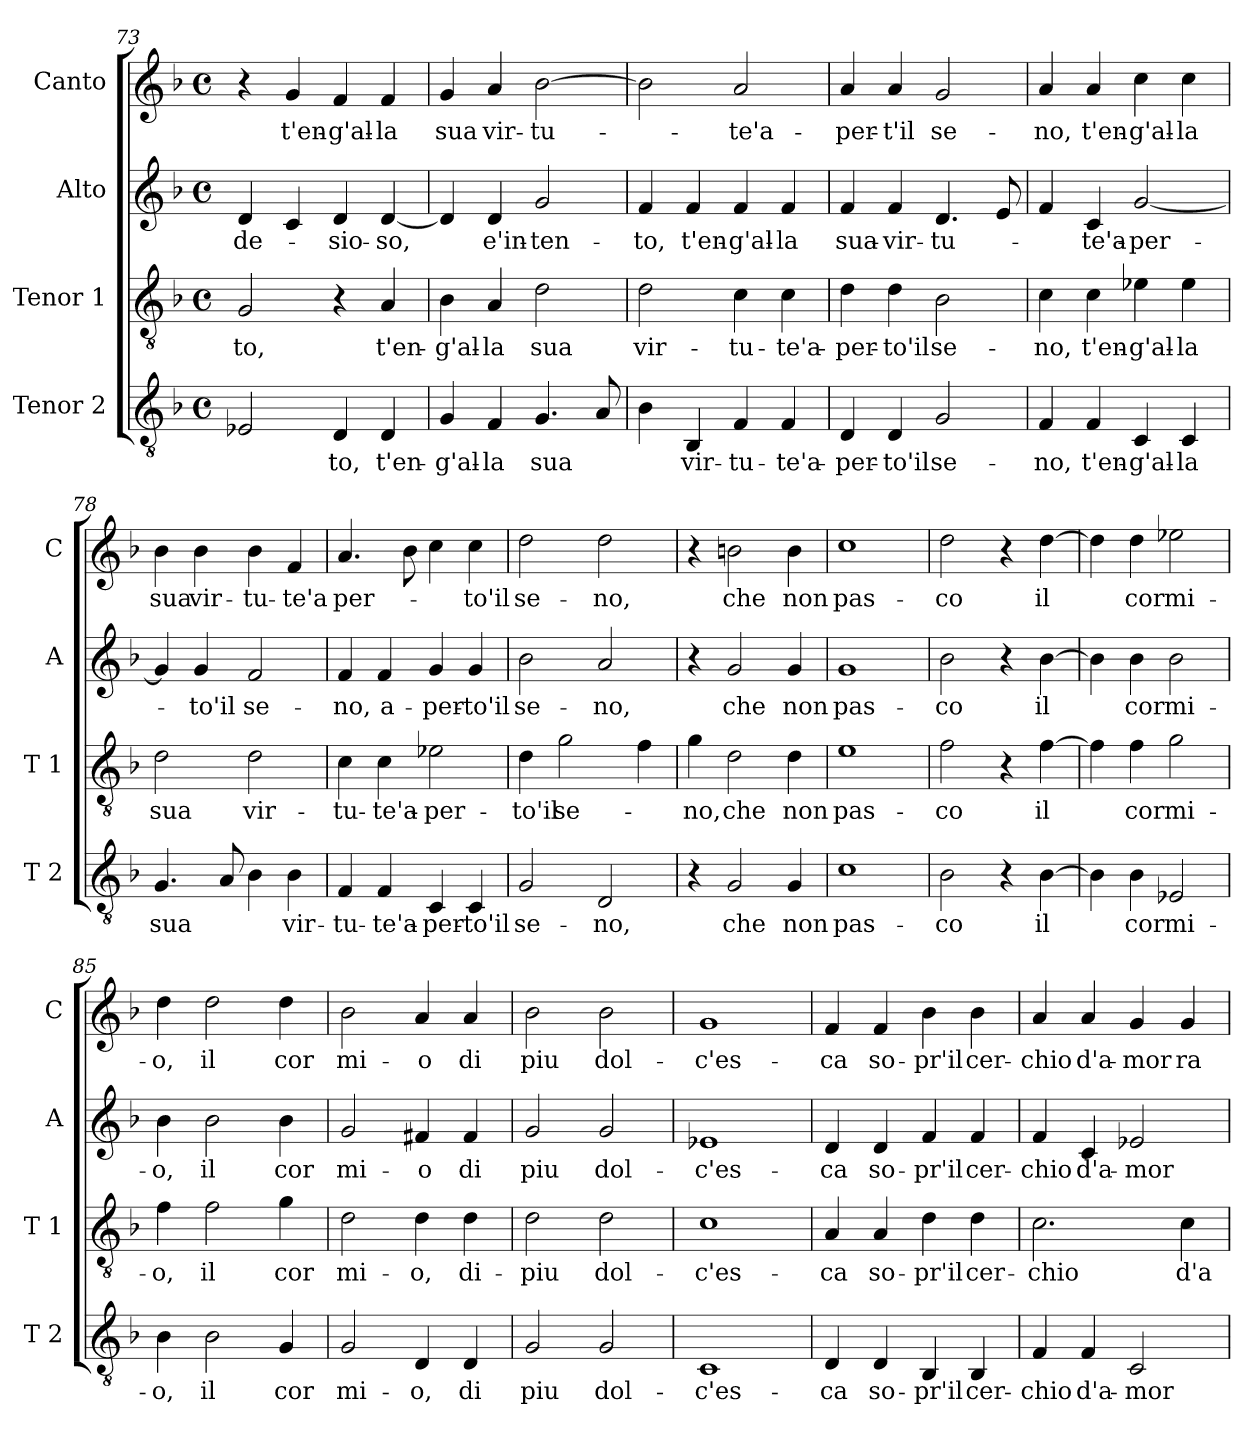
**kern	**text	**kern	**text	**kern	**text	**kern	**text
*part4	*part4	*part3	*part3	*part2	*part2	*part1	*part1
*staff4	*staff4	*staff3	*staff3	*staff2	*staff2	*staff1	*staff1
*I"Tenor 2	*	*I"Tenor 1	*	*I"Alto	*	*I"Canto	*
*I'T 2	*	*I'T 1	*	*I'A	*	*I'C	*
*clefGv2	*	*clefGv2	*	*clefG2	*	*clefG2	*
*k[b-]	*	*k[b-]	*	*k[b-]	*	*k[b-]	*
*F:	*	*F:	*	*F:	*	*F:	*
*M4/4	*	*M4/4	*	*M4/4	*	*M4/4	*
*met(c)	*	*met(c)	*	*met(c)	*	*met(c)	*
=73	=73	=73	=73	=73	=73	=73	=73
!	!	!	!LO:LY:b	!	!LO:LY:b	!	!
2E-X/	.	2G/	-to,	4d/	de-	4r	.
!	!	!	!	!	!	!	!LO:LY:b
.	.	.	.	4c/	.	4g/	t'en-
!	!LO:LY:b	!	!	!	!LO:LY:b	!	!LO:LY:b
4D/	-to,	4r	.	4d/	-sio-	4f/	-g'al-
!	!LO:LY:b	!	!LO:LY:b	!	!LO:LY:b	!	!LO:LY:b
4D/	t'en-	4A/	t'en-	[4d/	-so,	4f/	-la
!!LO:LB:g=z
=74	=74	=74	=74	=74	=74	=74	=74
!	!LO:LY:b	!	!LO:LY:b	!	!	!	!LO:LY:b
4G/	-g'al-	4B-\	-g'al-	4d/]	.	4g/	sua
!	!LO:LY:b	!	!LO:LY:b	!	!LO:LY:b	!	!LO:LY:b
4F/	-la	4A/	-la	4d/	e'in-	4a/	vir-
!	!LO:LY:b	!	!LO:LY:b	!	!LO:LY:b	!	!LO:LY:b
4.G/	sua	2d\	sua	2g/	-ten-	[2b-\	-tu-
8A/	.	.	.	.	.	.	.
=75	=75	=75	=75	=75	=75	=75	=75
!	!	!	!LO:LY:b	!	!LO:LY:b	!	!
4B-\	.	2d\	vir-	4f/	-to,	2b-\]	.
!	!LO:LY:b	!	!	!	!LO:LY:b	!	!
4BB-/	vir-	.	.	4f/	t'en-	.	.
!	!LO:LY:b	!	!LO:LY:b	!	!LO:LY:b	!	!LO:LY:b
4F/	-tu-	4c\	-tu-	4f/	-g'al-	2a/	-te'a-
!	!LO:LY:b	!	!LO:LY:b	!	!LO:LY:b	!	!
4F/	-te'a-	4c\	-te'a-	4f/	-la	.	.
=76	=76	=76	=76	=76	=76	=76	=76
!	!LO:LY:b	!	!LO:LY:b	!	!LO:LY:b	!	!LO:LY:b
4D/	-per-	4d\	-per-	4f/	sua-	4a/	-per-
!	!LO:LY:b	!	!LO:LY:b	!	!LO:LY:b	!	!LO:LY:b
4D/	-to'il	4d\	-to'il	4f/	-vir-	4a/	-t'il
!	!LO:LY:b	!	!LO:LY:b	!	!LO:LY:b	!	!LO:LY:b
2G/	se-	2B-\	se-	4.d/	-tu-	2g/	se-
.	.	.	.	8e/	.	.	.
=77	=77	=77	=77	=77	=77	=77	=77
!	!LO:LY:b	!	!LO:LY:b	!	!	!	!LO:LY:b
4F/	-no,	4c\	-no,	4f/	.	4a/	-no,
!	!LO:LY:b	!	!LO:LY:b	!	!LO:LY:b	!	!LO:LY:b
4F/	t'en-	4c\	t'en-	4c/	-te'a-	4a/	t'en-
!	!LO:LY:b	!	!LO:LY:b	!	!LO:LY:b	!	!LO:LY:b
4C/	-g'al-	4e-X\	-g'al-	[2g/	-per-	4cc\	-g'al-
!	!LO:LY:b	!	!LO:LY:b	!	!	!	!LO:LY:b
4C/	-la	4e-\	-la	.	.	4cc\	-la
=78	=78	=78	=78	=78	=78	=78	=78
!	!LO:LY:b	!	!LO:LY:b	!	!	!	!LO:LY:b
4.G/	sua	2d\	sua	4g/]	.	4b-\	sua
!	!	!	!	!	!LO:LY:b	!	!LO:LY:b
.	.	.	.	4g/	-to'il	4b-\	vir-
8A/	.	.	.	.	.	.	.
!	!	!	!LO:LY:b	!	!LO:LY:b	!	!LO:LY:b
4B-\	.	2d\	vir-	2f/	se-	4b-\	-tu-
!	!LO:LY:b	!	!	!	!	!	!LO:LY:b
4B-\	vir-	.	.	.	.	4f/	-te'a
=79	=79	=79	=79	=79	=79	=79	=79
!	!LO:LY:b	!	!LO:LY:b	!	!LO:LY:b	!	!LO:LY:b
4F/	-tu-	4c\	-tu-	4f/	-no,	4.a/	per-
!	!LO:LY:b	!	!LO:LY:b	!	!LO:LY:b	!	!
4F/	-te'a-	4c\	-te'a-	4f/	a-	.	.
.	.	.	.	.	.	8b-\	.
!	!LO:LY:b	!	!LO:LY:b	!	!LO:LY:b	!	!
4C/	-per-	2e-X\	-per-	4g/	-per-	4cc\	.
!	!LO:LY:b	!	!	!	!LO:LY:b	!	!LO:LY:b
4C/	-to'il	.	.	4g/	-to'il	4cc\	-to'il
!!LO:LB:g=z
=80	=80	=80	=80	=80	=80	=80	=80
!	!LO:LY:b	!	!LO:LY:b	!	!LO:LY:b	!	!LO:LY:b
2G/	se-	4d\	-to'il	2b-\	se-	2dd\	se-
!	!	!	!LO:LY:b	!	!	!	!
.	.	2g\	se-	.	.	.	.
!	!LO:LY:b	!	!	!	!LO:LY:b	!	!LO:LY:b
2D/	-no,	.	.	2a/	-no,	2dd\	-no,
.	.	4f\	.	.	.	.	.
=81	=81	=81	=81	=81	=81	=81	=81
!	!	!	!LO:LY:b	!	!	!	!
4r	.	4g\	-no,	4r	.	4r	.
!	!LO:LY:b	!	!LO:LY:b	!	!LO:LY:b	!	!LO:LY:b
2G/	che	2d\	che	2g/	che	2bn\	che
!	!LO:LY:b	!	!LO:LY:b	!	!LO:LY:b	!	!LO:LY:b
4G/	non	4d\	non	4g/	non	4b\	non
=82	=82	=82	=82	=82	=82	=82	=82
!	!LO:LY:b	!	!LO:LY:b	!	!LO:LY:b	!	!LO:LY:b
1c	pas-	1e	pas-	1g	pas-	1cc	pas-
=83	=83	=83	=83	=83	=83	=83	=83
!	!LO:LY:b	!	!LO:LY:b	!	!LO:LY:b	!	!LO:LY:b
2B-\	-co	2f\	-co	2b-\	-co	2dd\	-co
4r	.	4r	.	4r	.	4r	.
!	!LO:LY:b	!	!LO:LY:b	!	!LO:LY:b	!	!LO:LY:b
[4B-\	il	[4f\	il	[4b-\	il	[4dd\	il
=84	=84	=84	=84	=84	=84	=84	=84
4B-\]	.	4f\]	.	4b-\]	.	4dd\]	.
!	!LO:LY:b	!	!LO:LY:b	!	!LO:LY:b	!	!LO:LY:b
4B-\	cor	4f\	cor	4b-\	cor	4dd\	cor
!	!LO:LY:b	!	!LO:LY:b	!	!LO:LY:b	!	!LO:LY:b
2E-X/	mi-	2g\	mi-	2b-\	mi-	2ee-X\	mi-
=85	=85	=85	=85	=85	=85	=85	=85
!	!LO:LY:b	!	!LO:LY:b	!	!LO:LY:b	!	!LO:LY:b
4B-\	-o,	4f\	-o,	4b-\	-o,	4dd\	-o,
!	!LO:LY:b	!	!LO:LY:b	!	!LO:LY:b	!	!LO:LY:b
2B-\	il	2f\	il	2b-\	il	2dd\	il
!	!LO:LY:b	!	!LO:LY:b	!	!LO:LY:b	!	!LO:LY:b
4G/	cor	4g\	cor	4b-\	cor	4dd\	cor
!!LO:PB:g=z
=86	=86	=86	=86	=86	=86	=86	=86
!	!LO:LY:b	!	!LO:LY:b	!	!LO:LY:b	!	!LO:LY:b
2G/	mi-	2d\	mi-	2g/	mi-	2b-\	mi-
!	!LO:LY:b	!	!LO:LY:b	!	!LO:LY:b	!	!LO:LY:b
4D/	-o,	4d\	-o,	4f#X/	-o	4a/	-o
!	!LO:LY:b	!	!LO:LY:b	!	!LO:LY:b	!	!LO:LY:b
4D/	di	4d\	di-	4f#/	di	4a/	di
=87	=87	=87	=87	=87	=87	=87	=87
!	!LO:LY:b	!	!LO:LY:b	!	!LO:LY:b	!	!LO:LY:b
2G/	piu	2d\	-piu	2g/	piu	2b-\	piu
!	!LO:LY:b	!	!LO:LY:b	!	!LO:LY:b	!	!LO:LY:b
2G/	dol-	2d\	dol-	2g/	dol-	2b-\	dol-
=88	=88	=88	=88	=88	=88	=88	=88
!	!LO:LY:b	!	!LO:LY:b	!	!LO:LY:b	!	!LO:LY:b
1C	-c'es-	1c	-c'es-	1e-X	-c'es-	1g	-c'es-
=89	=89	=89	=89	=89	=89	=89	=89
!	!LO:LY:b	!	!LO:LY:b	!	!LO:LY:b	!	!LO:LY:b
4D/	-ca	4A/	-ca	4d/	-ca	4f/	-ca
!	!LO:LY:b	!	!LO:LY:b	!	!LO:LY:b	!	!LO:LY:b
4D/	so-	4A/	so-	4d/	so-	4f/	so-
!	!LO:LY:b	!	!LO:LY:b	!	!LO:LY:b	!	!LO:LY:b
4BB-/	-pr'il	4d\	-pr'il	4f/	-pr'il	4b-\	-pr'il
!	!LO:LY:b	!	!LO:LY:b	!	!LO:LY:b	!	!LO:LY:b
4BB-/	cer-	4d\	cer-	4f/	cer-	4b-\	cer-
=90	=90	=90	=90	=90	=90	=90	=90
!	!LO:LY:b	!	!LO:LY:b	!	!LO:LY:b	!	!LO:LY:b
4F/	-chio	2.c\	-chio	4f/	-chio	4a/	-chio
!	!LO:LY:b	!	!	!	!LO:LY:b	!	!LO:LY:b
4F/	d'a-	.	.	4c/	d'a-	4a/	d'a-
!	!LO:LY:b	!	!	!	!LO:LY:b	!	!LO:LY:b
2C/	-mor	.	.	2e-X/	-mor	4g/	-mor
!	!	!	!LO:LY:b	!	!	!	!LO:LY:b
.	.	4c\	d'a-	.	.	4g/	ra-
=	=	=	=	=	=	=	=
*-	*-	*-	*-	*-	*-	*-	*-
